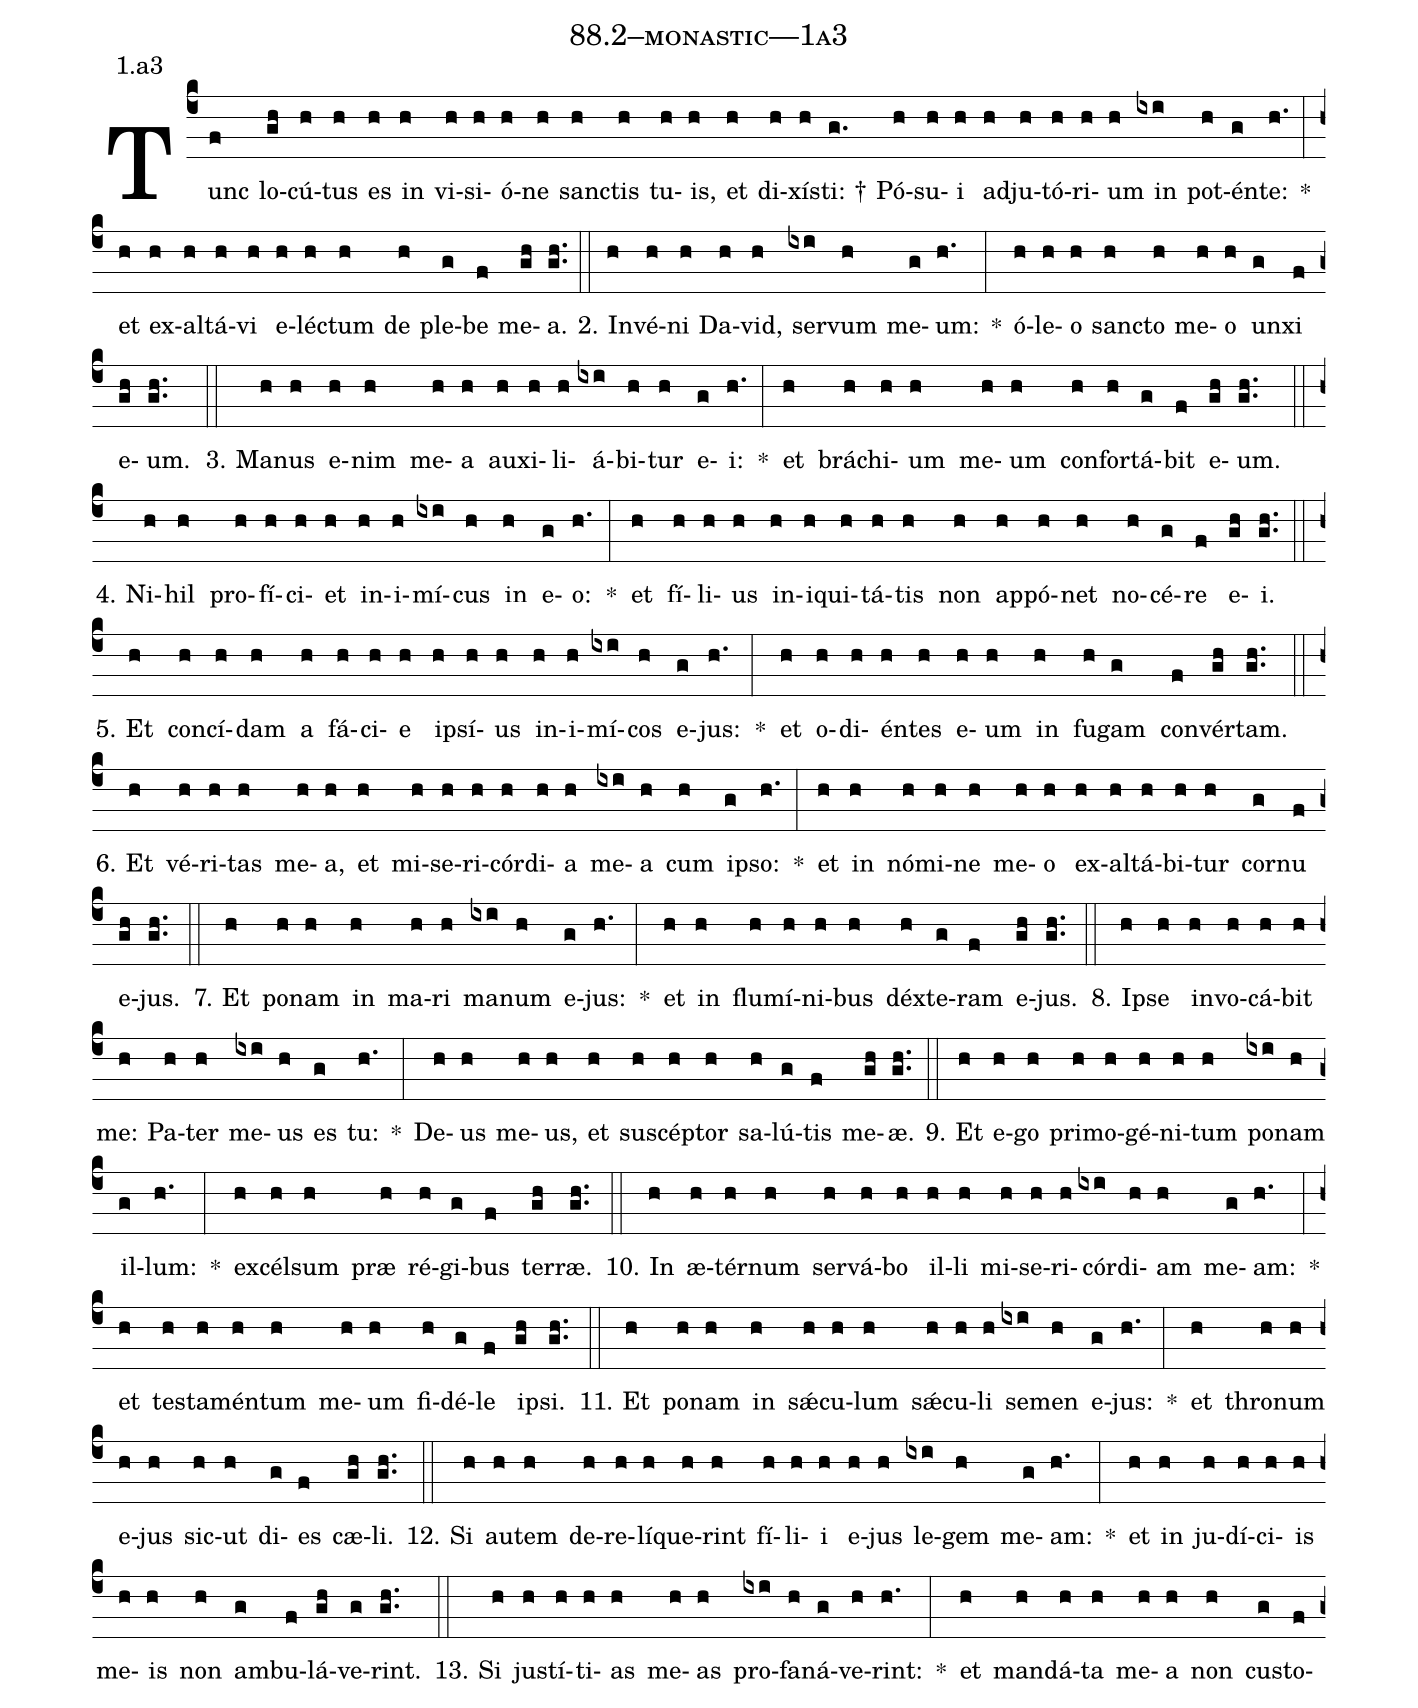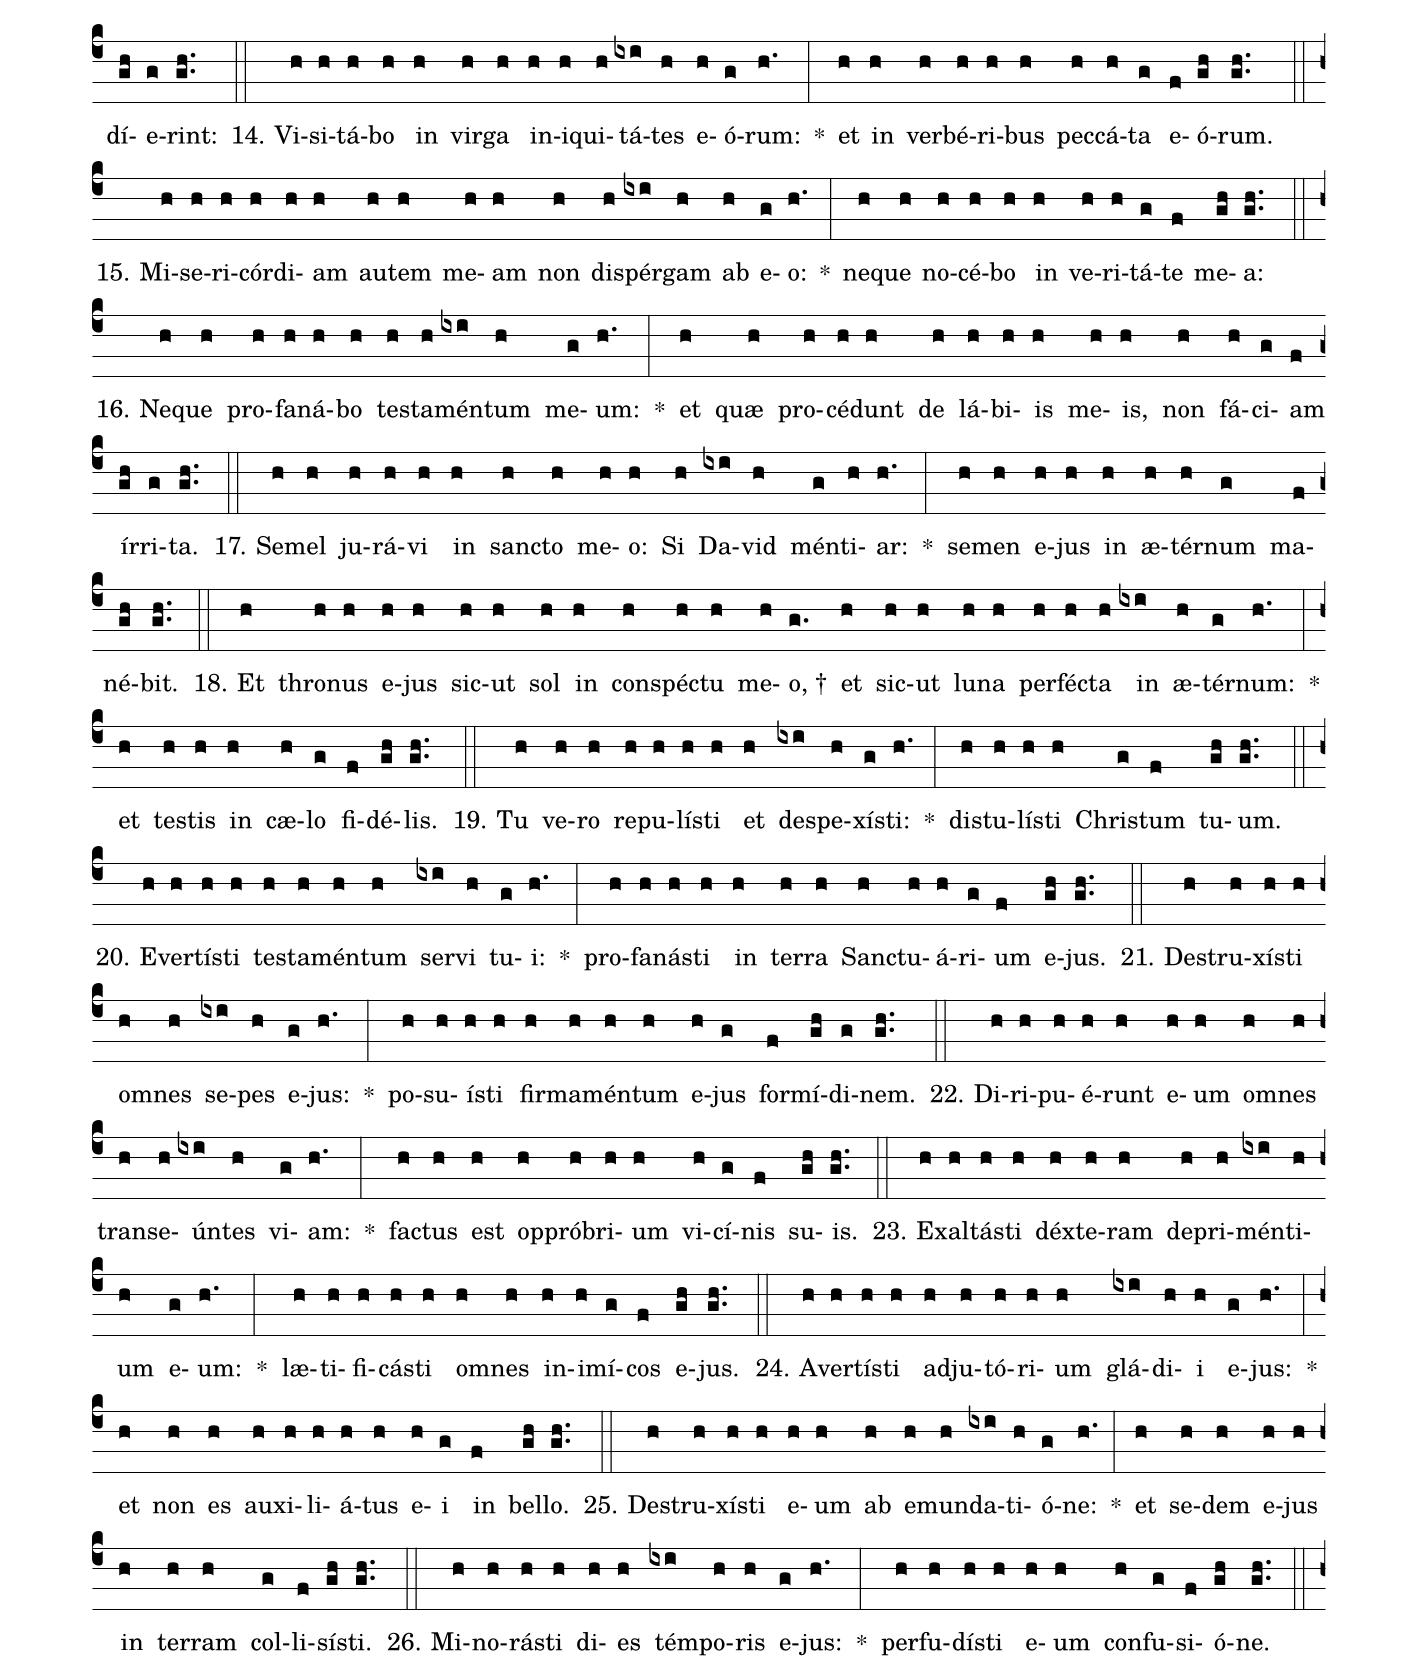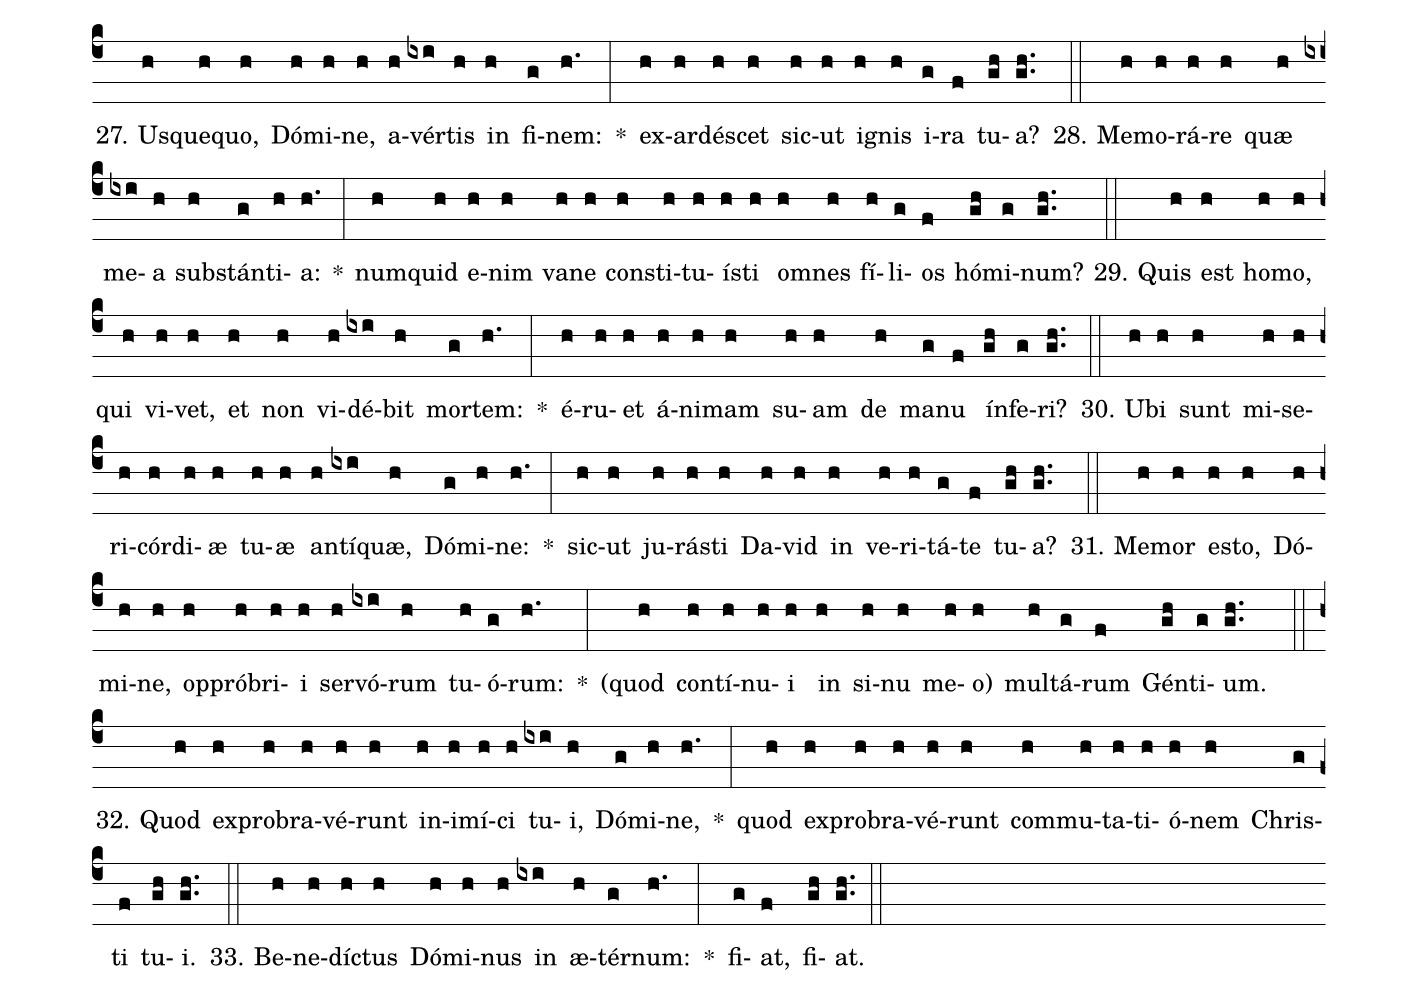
name: 88.2--monastic---1a3;
annotation: 1.a3;
%%
(c4)Tunc(f) lo(gh)cú(h)tus(h) es(h) in(h) vi(h)si(h)ó(h)ne(h) sanc(h)tis(h) tu(h)is,(h) et(h) di(h)xís(h)ti: †(g.) Pó(h)su(h)i(h) ad(h)ju(h)tó(h)ri(h)um(h) in(ixi) pot(h)én(g)te:(h.) *(:) et(h) ex(h)al(h)tá(h)vi(h) e(h)léc(h)tum(h) de(h) ple(g)be(f) me(gh)a.(gh..) (::)
2. In(h)vé(h)ni(h) Da(h)vid,(h) ser(ixi)vum(h) me(g)um:(h.) *(:) ó(h)le(h)o(h) sanc(h)to(h) me(h)o(h) un(g)xi(f) e(gh)um.(gh..) (::)
3. Ma(h)nus(h) e(h)nim(h) me(h)a(h) au(h)xi(h)li(h)á(ixi)bi(h)tur(h) e(g)i:(h.) *(:) et(h) brá(h)chi(h)um(h) me(h)um(h) con(h)for(h)tá(g)bit(f) e(gh)um.(gh..) (::)
4. Ni(h)hil(h) pro(h)fí(h)ci(h)et(h) in(h)i(h)mí(ixi)cus(h) in(h) e(g)o:(h.) *(:) et(h) fí(h)li(h)us(h) in(h)i(h)qui(h)tá(h)tis(h) non(h) ap(h)pó(h)net(h) no(h)cé(g)re(f) e(gh)i.(gh..) (::)
5. Et(h) con(h)cí(h)dam(h) a(h) fá(h)ci(h)e(h) ip(h)sí(h)us(h) in(h)i(h)mí(ixi)cos(h) e(g)jus:(h.) *(:) et(h) o(h)di(h)én(h)tes(h) e(h)um(h) in(h) fu(h)gam(g) con(f)vér(gh)tam.(gh..) (::)
6. Et(h) vé(h)ri(h)tas(h) me(h)a,(h) et(h) mi(h)se(h)ri(h)cór(h)di(h)a(h) me(ixi)a(h) cum(h) ip(g)so:(h.) *(:) et(h) in(h) nó(h)mi(h)ne(h) me(h)o(h) ex(h)al(h)tá(h)bi(h)tur(h) cor(g)nu(f) e(gh)jus.(gh..) (::)
7. Et(h) po(h)nam(h) in(h) ma(h)ri(h) ma(ixi)num(h) e(g)jus:(h.) *(:) et(h) in(h) flu(h)mí(h)ni(h)bus(h) déx(h)te(g)ram(f) e(gh)jus.(gh..) (::)
8. Ip(h)se(h) in(h)vo(h)cá(h)bit(h) me:(h) Pa(h)ter(h) me(ixi)us(h) es(g) tu:(h.) *(:) De(h)us(h) me(h)us,(h) et(h) su(h)scép(h)tor(h) sa(h)lú(g)tis(f) me(gh)æ.(gh..) (::)
9. Et(h) e(h)go(h) pri(h)mo(h)gé(h)ni(h)tum(h) po(ixi)nam(h) il(g)lum:(h.) *(:) ex(h)cél(h)sum(h) præ(h) ré(h)gi(g)bus(f) ter(gh)ræ.(gh..) (::)
10. In(h) æ(h)tér(h)num(h) ser(h)vá(h)bo(h) il(h)li(h) mi(h)se(h)ri(h)cór(ixi)di(h)am(h) me(g)am:(h.) *(:) et(h) tes(h)ta(h)mén(h)tum(h) me(h)um(h) fi(h)dé(g)le(f) ip(gh)si.(gh..) (::)
11. Et(h) po(h)nam(h) in(h) sǽ(h)cu(h)lum(h) sǽ(h)cu(h)li(h) se(ixi)men(h) e(g)jus:(h.) *(:) et(h) thro(h)num(h) e(h)jus(h) sic(h)ut(h) di(g)es(f) cæ(gh)li.(gh..) (::)
12. Si(h) au(h)tem(h) de(h)re(h)lí(h)que(h)rint(h) fí(h)li(h)i(h) e(h)jus(h) le(ixi)gem(h) me(g)am:(h.) *(:) et(h) in(h) ju(h)dí(h)ci(h)is(h) me(h)is(h) non(h) am(g)bu(f)lá(gh)ve(g)rint.(gh..) (::)
13. Si(h) jus(h)tí(h)ti(h)as(h) me(h)as(h) pro(ixi)fa(h)ná(g)ve(h)rint:(h.) *(:) et(h) man(h)dá(h)ta(h) me(h)a(h) non(h) cus(g)to(f)dí(gh)e(g)rint:(gh..) (::)
14. Vi(h)si(h)tá(h)bo(h) in(h) vir(h)ga(h) in(h)i(h)qui(h)tá(ixi)tes(h) e(h)ó(g)rum:(h.) *(:) et(h) in(h) ver(h)bé(h)ri(h)bus(h) pec(h)cá(h)ta(g) e(f)ó(gh)rum.(gh..) (::)
15. Mi(h)se(h)ri(h)cór(h)di(h)am(h) au(h)tem(h) me(h)am(h) non(h) di(h)spér(ixi)gam(h) ab(h) e(g)o:(h.) *(:) ne(h)que(h) no(h)cé(h)bo(h) in(h) ve(h)ri(h)tá(g)te(f) me(gh)a:(gh..) (::)
16. Ne(h)que(h) pro(h)fa(h)ná(h)bo(h) tes(h)ta(h)mén(ixi)tum(h) me(g)um:(h.) *(:) et(h) quæ(h) pro(h)cé(h)dunt(h) de(h) lá(h)bi(h)is(h) me(h)is,(h) non(h) fá(h)ci(g)am(f) ír(gh)ri(g)ta.(gh..) (::)
17. Se(h)mel(h) ju(h)rá(h)vi(h) in(h) sanc(h)to(h) me(h)o:(h) Si(h) Da(ixi)vid(h) mén(g)ti(h)ar:(h.) *(:) se(h)men(h) e(h)jus(h) in(h) æ(h)tér(h)num(g) ma(f)né(gh)bit.(gh..) (::)
18. Et(h) thro(h)nus(h) e(h)jus(h) sic(h)ut(h) sol(h) in(h) con(h)spéc(h)tu(h) me(h)o, †(g.) et(h) sic(h)ut(h) lu(h)na(h) per(h)féc(h)ta(h) in(ixi) æ(h)tér(g)num:(h.) *(:) et(h) tes(h)tis(h) in(h) cæ(h)lo(g) fi(f)dé(gh)lis.(gh..) (::)
19. Tu(h) ve(h)ro(h) re(h)pu(h)lís(h)ti(h) et(h) de(ixi)spe(h)xís(g)ti:(h.) *(:) dis(h)tu(h)lís(h)ti(h) Chris(g)tum(f) tu(gh)um.(gh..) (::)
20. E(h)ver(h)tís(h)ti(h) tes(h)ta(h)mén(h)tum(h) ser(ixi)vi(h) tu(g)i:(h.) *(:) pro(h)fa(h)nás(h)ti(h) in(h) ter(h)ra(h) Sanc(h)tu(h)á(h)ri(g)um(f) e(gh)jus.(gh..) (::)
21. De(h)stru(h)xís(h)ti(h) om(h)nes(h) se(ixi)pes(h) e(g)jus:(h.) *(:) po(h)su(h)ís(h)ti(h) fir(h)ma(h)mén(h)tum(h) e(h)jus(g) for(f)mí(gh)di(g)nem.(gh..) (::)
22. Di(h)ri(h)pu(h)é(h)runt(h) e(h)um(h) om(h)nes(h) trans(h)e(h)ún(ixi)tes(h) vi(g)am:(h.) *(:) fac(h)tus(h) est(h) op(h)pró(h)bri(h)um(h) vi(h)cí(g)nis(f) su(gh)is.(gh..) (::)
23. Ex(h)al(h)tás(h)ti(h) déx(h)te(h)ram(h) de(h)pri(h)mén(ixi)ti(h)um(h) e(g)um:(h.) *(:) læ(h)ti(h)fi(h)cás(h)ti(h) om(h)nes(h) in(h)i(h)mí(g)cos(f) e(gh)jus.(gh..) (::)
24. A(h)ver(h)tís(h)ti(h) ad(h)ju(h)tó(h)ri(h)um(h) glá(ixi)di(h)i(h) e(g)jus:(h.) *(:) et(h) non(h) es(h) au(h)xi(h)li(h)á(h)tus(h) e(h)i(g) in(f) bel(gh)lo.(gh..) (::)
25. De(h)stru(h)xís(h)ti(h) e(h)um(h) ab(h) e(h)mun(h)da(ixi)ti(h)ó(g)ne:(h.) *(:) et(h) se(h)dem(h) e(h)jus(h) in(h) ter(h)ram(h) col(g)li(f)sís(gh)ti.(gh..) (::)
26. Mi(h)no(h)rás(h)ti(h) di(h)es(h) tém(ixi)po(h)ris(h) e(g)jus:(h.) *(:) per(h)fu(h)dís(h)ti(h) e(h)um(h) con(h)fu(g)si(f)ó(gh)ne.(gh..) (::)
27. Us(h)que(h)quo,(h) Dó(h)mi(h)ne,(h) a(h)vér(ixi)tis(h) in(h) fi(g)nem:(h.) *(:) ex(h)ar(h)dé(h)scet(h) sic(h)ut(h) i(h)gnis(h) i(g)ra(f) tu(gh)a?(gh..) (::)
28. Me(h)mo(h)rá(h)re(h) quæ(h) me(ixi)a(h) sub(h)stán(g)ti(h)a:(h.) *(:) num(h)quid(h) e(h)nim(h) va(h)ne(h) con(h)sti(h)tu(h)ís(h)ti(h) om(h)nes(h) fí(h)li(g)os(f) hó(gh)mi(g)num?(gh..) (::)
29. Quis(h) est(h) ho(h)mo,(h) qui(h) vi(h)vet,(h) et(h) non(h) vi(h)dé(ixi)bit(h) mor(g)tem:(h.) *(:) é(h)ru(h)et(h) á(h)ni(h)mam(h) su(h)am(h) de(h) ma(g)nu(f) ín(gh)fe(g)ri?(gh..) (::)
30. U(h)bi(h) sunt(h) mi(h)se(h)ri(h)cór(h)di(h)æ(h) tu(h)æ(h) an(h)tí(ixi)quæ,(h) Dó(g)mi(h)ne:(h.) *(:) sic(h)ut(h) ju(h)rás(h)ti(h) Da(h)vid(h) in(h) ve(h)ri(h)tá(g)te(f) tu(gh)a?(gh..) (::)
31. Me(h)mor(h) es(h)to,(h) Dó(h)mi(h)ne,(h) op(h)pró(h)bri(h)i(h) ser(h)vó(ixi)rum(h) tu(h)ó(g)rum:(h.) *(:) <v>(</v>quod(h) con(h)tí(h)nu(h)i(h) in(h) si(h)nu(h) me(h)o)(h) mul(h)tá(g)rum(f) Gén(gh)ti(g)um.(gh..) (::)
32. Quod(h) ex(h)pro(h)bra(h)vé(h)runt(h) in(h)i(h)mí(h)ci(h) tu(ixi)i,(h) Dó(g)mi(h)ne,(h.) *(:) quod(h) ex(h)pro(h)bra(h)vé(h)runt(h) com(h)mu(h)ta(h)ti(h)ó(h)nem(h) Chris(g)ti(f) tu(gh)i.(gh..) (::)
33. Be(h)ne(h)díc(h)tus(h) Dó(h)mi(h)nus(h) in(ixi) æ(h)tér(g)num:(h.) *(:) fi(g)at,(f) fi(gh)at.(gh..) (::)
